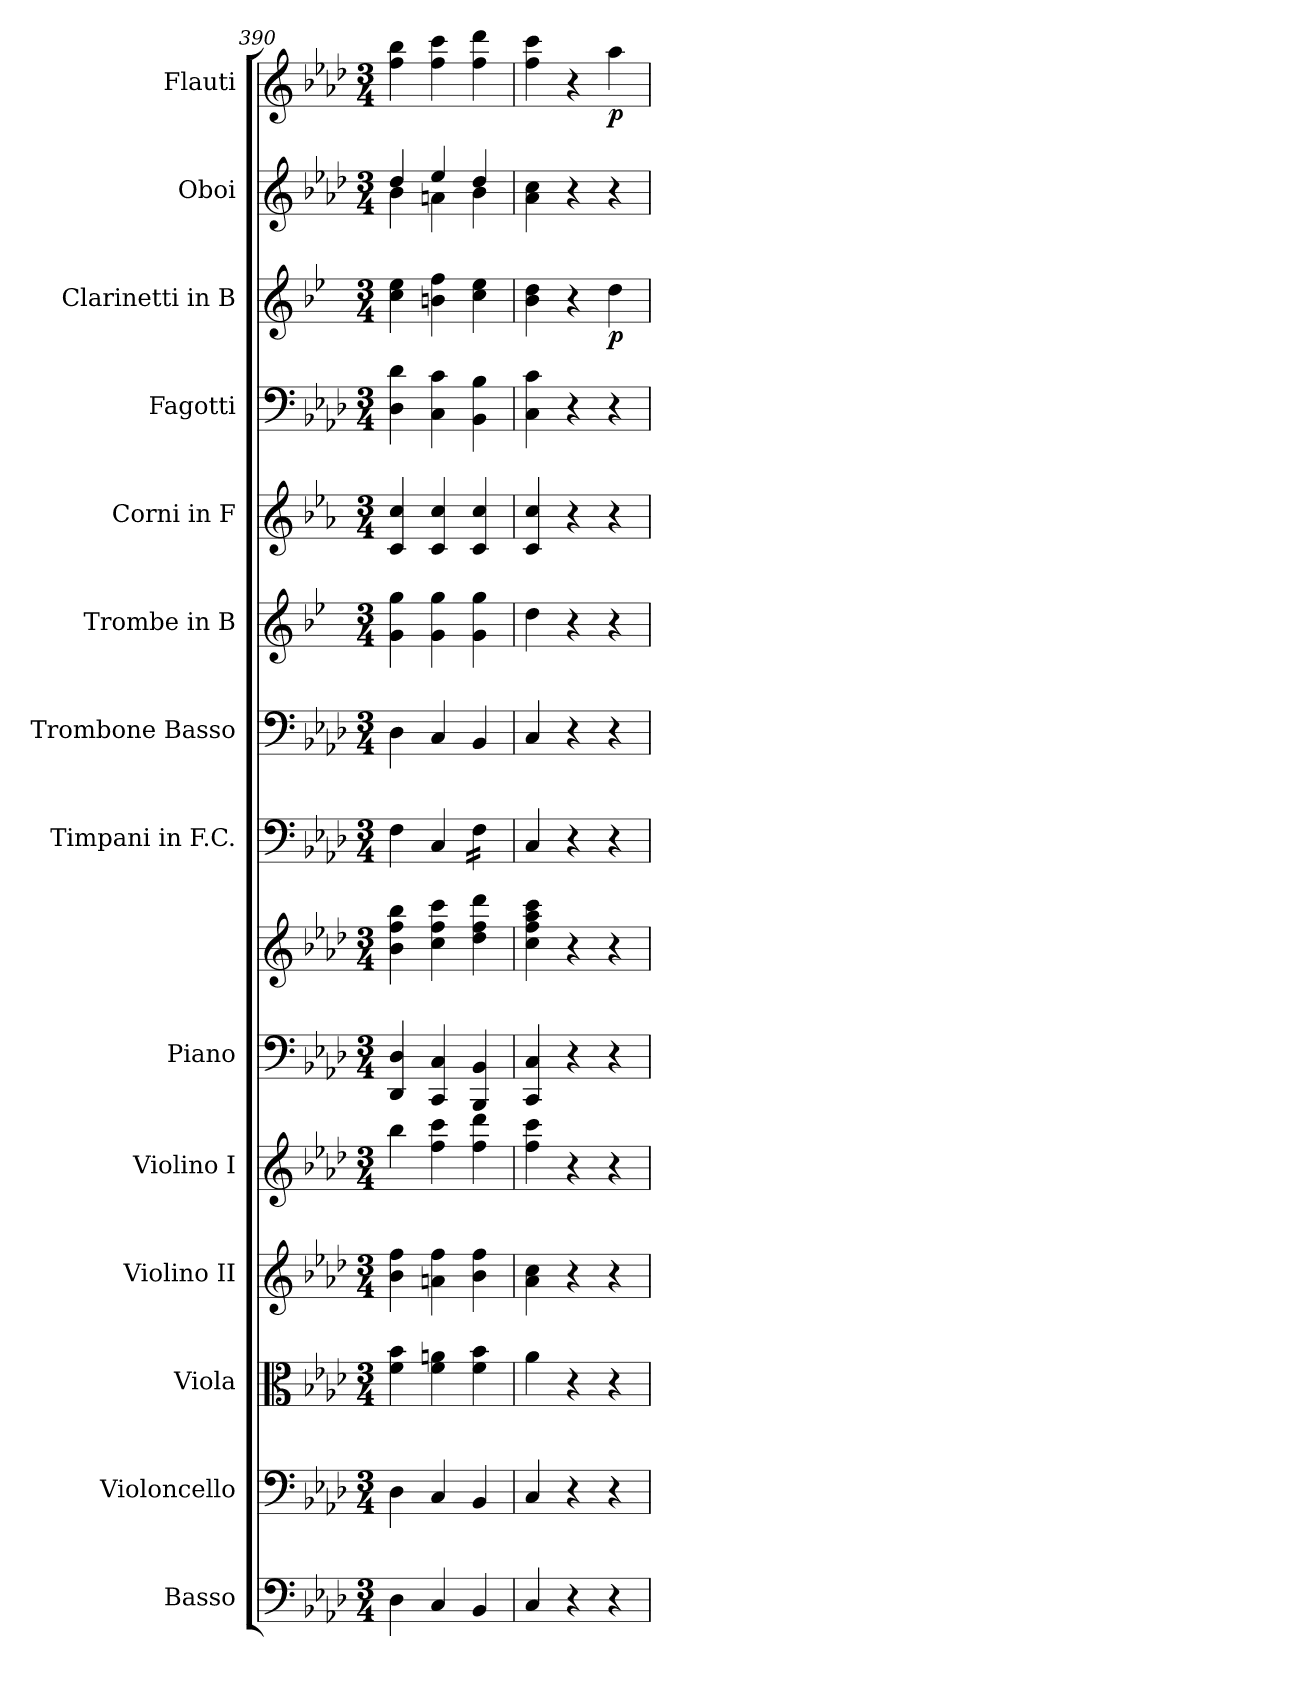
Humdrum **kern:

**kern	**kern	**kern	**kern	**kern	**kern	**kern	**kern	**kern	**kern	**kern	**kern	**kern	**dynam	**kern	**kern	**dynam
*part14	*part13	*part12	*part11	*part10	*part9	*part9	*part8	*part7	*part6	*part5	*part4	*part3	*part3	*part2	*part1	*part1
*staff15	*staff14	*staff13	*staff12	*staff11	*staff10	*staff9	*staff8	*staff7	*staff6	*staff5	*staff4	*staff3	*staff3	*staff2	*staff1	*staff1
*I"Basso	*I"Violoncello	*I"Viola	*I"Violino II	*I"Violino I	*I"Piano	*	*I"Timpani in F.C.	*I"Trombone Basso	*I"Trombe in B	*I"Corni in F	*I"Fagotti	*I"Clarinetti in B	*	*I"Oboi	*I"Flauti	*
*	*	*	*	*	*I'Pno.	*	*I'Timp.	*	*	*	*	*	*	*I'Ob.	*I'Fl.	*
*clefF4	*clefF4	*clefC3	*clefG2	*clefG2	*clefF4	*clefG2	*clefF4	*clefF4	*clefG2	*clefG2	*clefF4	*clefG2	*	*clefG2	*clefG2	*
*ITrd7c12	*	*	*	*	*	*	*	*	*ITrd1c2	*ITrd4c7	*	*ITrd1c2	*	*	*	*
*k[b-e-a-d-]	*k[b-e-a-d-]	*k[b-e-a-d-]	*k[b-e-a-d-]	*k[b-e-a-d-]	*k[b-e-a-d-]	*k[b-e-a-d-]	*k[b-e-a-d-]	*k[b-e-a-d-]	*k[b-e-a-d-]	*k[b-e-a-d-]	*k[b-e-a-d-]	*k[b-e-a-d-]	*	*k[b-e-a-d-]	*k[b-e-a-d-]	*
*M3/4	*M3/4	*M3/4	*M3/4	*M3/4	*M3/4	*M3/4	*M3/4	*M3/4	*M3/4	*M3/4	*M3/4	*M3/4	*	*M3/4	*M3/4	*
=390	=390	=390	=390	=390	=390	=390	=390	=390	=390	=390	=390	=390	=390	=390	=390	=390
*	*	*	*	*	*	*	*	*	*	*	*	*	*	*^	*	*
4DD-\	4D-\	4f\ 4b-\	4b-\ 4ff\	4bb-\	4DD-/ 4D-/	4b-\ 4ff\ 4bb-\	4F\	4D-\	4f\ 4ff\	4F/ 4f/	4D-\ 4d-\	4b-\ 4dd-\	.	4dd-/	4b-\	4ff\ 4bb-\	.
4CC/	4C/	4f\ 4an\	4an\ 4ff\	4ff\ 4ccc\	4CC/ 4C/	4cc\ 4ff\ 4ccc\	4C/	4C/	4f\ 4ff\	4F/ 4f/	4C\ 4c\	4an\ 4ee-\	.	4ee-/	4an\	4ff\ 4ccc\	.
*	*	*	*	*	*	*	*tremolo	*	*	*	*	*	*	*	*	*	*
4BBB-/	4BB-/	4f\ 4b-\	4b-\ 4ff\	4ff\ 4ddd-\	4BBB-/ 4BB-/	4dd-\ 4ff\ 4ddd-\	16F\LL	4BB-/	4f\ 4ff\	4F/ 4f/	4BB-\ 4B-\	4b-\ 4dd-\	.	4dd-/	4b-\	4ff\ 4ddd-\	.
.	.	.	.	.	.	.	16F\	.	.	.	.	.	.	.	.	.	.
.	.	.	.	.	.	.	16F\	.	.	.	.	.	.	.	.	.	.
.	.	.	.	.	.	.	16F\JJ	.	.	.	.	.	.	.	.	.	.
*	*	*	*	*	*	*	*Xtremolo	*	*	*	*	*	*	*	*	*	*
*	*	*	*	*	*	*	*	*	*	*	*	*	*	*v	*v	*	*
=391	=391	=391	=391	=391	=391	=391	=391	=391	=391	=391	=391	=391	=391	=391	=391	=391
4CC/	4C/	4a-\	4a-\ 4cc\	4ff\ 4ccc\	4CC/ 4C/	4cc\ 4ff\ 4aa-\ 4ccc\	4C/	4C/	4cc\	4F/ 4f/	4C\ 4c\	4a-\ 4cc\	.	4a-\ 4cc\	4ff\ 4ccc\	.
4r	4r	4r	4r	4r	4r	4r	4r	4r	4r	4r	4r	4r	.	4r	4r	.
!	!	!	!	!	!	!	!	!	!	!	!	!	!LO:DY:b	!	!	!LO:DY:b
4r	4r	4r	4r	4r	4r	4r	4r	4r	4r	4r	4r	4cc\	p	4r	4aa-\	p
=	=	=	=	=	=	=	=	=	=	=	=	=	=	=	=	=
*-	*-	*-	*-	*-	*-	*-	*-	*-	*-	*-	*-	*-	*-	*-	*-	*-
